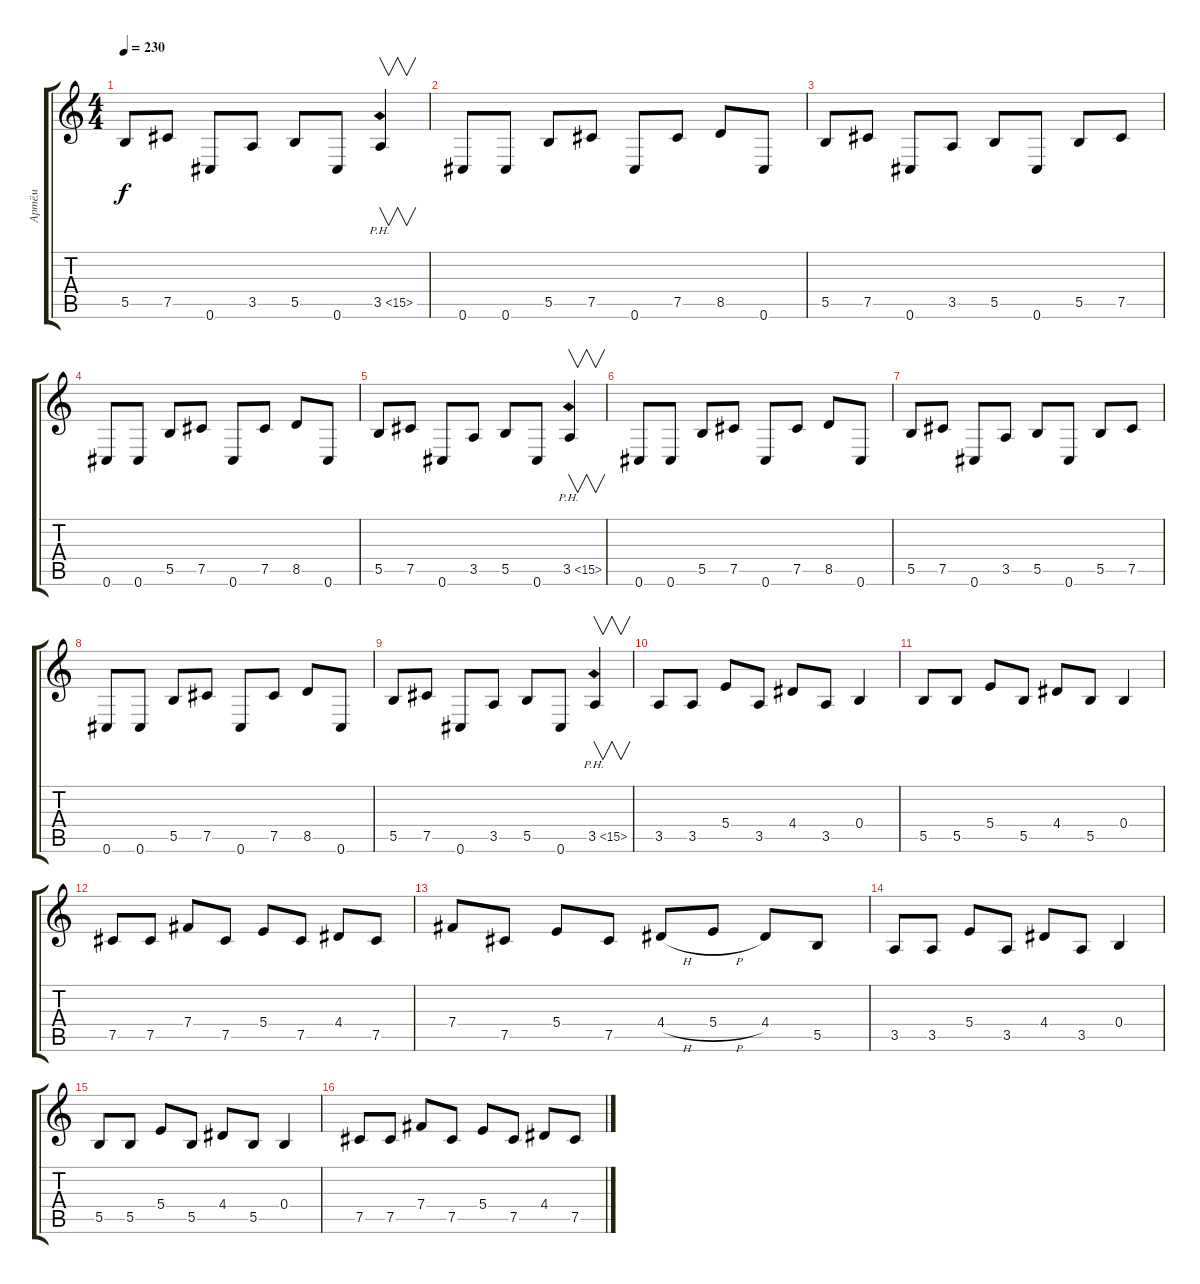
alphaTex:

\track ("Артём" "Артём") {instrument distortionguitar}
\staff {score tabs}
\tuning (Db4 Ab3 E3 B2 Gb2 Db2) {hide}
\ts (4 4)
\tempo 230
\clef g2
\ks c
5.5.8{dy f} 7.5.8 0.6.8 3.5.8 5.5.8 0.6.8 3.5{ph 12}.4{v} |
0.6.8 0.6.8 5.5.8 7.5.8 0.6.8 7.5.8 8.5.8 0.6.8 |
5.5.8 7.5.8 0.6.8 3.5.8 5.5.8 0.6.8 5.5.8 7.5.8 |
0.6.8 0.6.8 5.5.8 7.5.8 0.6.8 7.5.8 8.5.8 0.6.8 |
5.5.8 7.5.8 0.6.8 3.5.8 5.5.8 0.6.8 3.5{ph 12}.4{v} |
0.6.8 0.6.8 5.5.8 7.5.8 0.6.8 7.5.8 8.5.8 0.6.8 |
5.5.8 7.5.8 0.6.8 3.5.8 5.5.8 0.6.8 5.5.8 7.5.8 |
0.6.8 0.6.8 5.5.8 7.5.8 0.6.8 7.5.8 8.5.8 0.6.8 |
5.5.8 7.5.8 0.6.8 3.5.8 5.5.8 0.6.8 3.5{ph 12}.4{v} |
3.5.8 3.5.8 5.4.8 3.5.8 4.4.8 3.5.8 0.4.4 |
5.5.8 5.5.8 5.4.8 5.5.8 4.4.8 5.5.8 0.4.4 |
7.5.8 7.5.8 7.4.8 7.5.8 5.4.8 7.5.8 4.4.8 7.5.8 |
7.4.8 7.5.8 5.4.8 7.5.8 4.4{h}.8 5.4{h}.8 4.4.8 5.5.8 |
3.5.8 3.5.8 5.4.8 3.5.8 4.4.8 3.5.8 0.4.4 |
5.5.8 5.5.8 5.4.8 5.5.8 4.4.8 5.5.8 0.4.4 |
7.5.8 7.5.8 7.4.8 7.5.8 5.4.8 7.5.8 4.4.8 7.5.8
